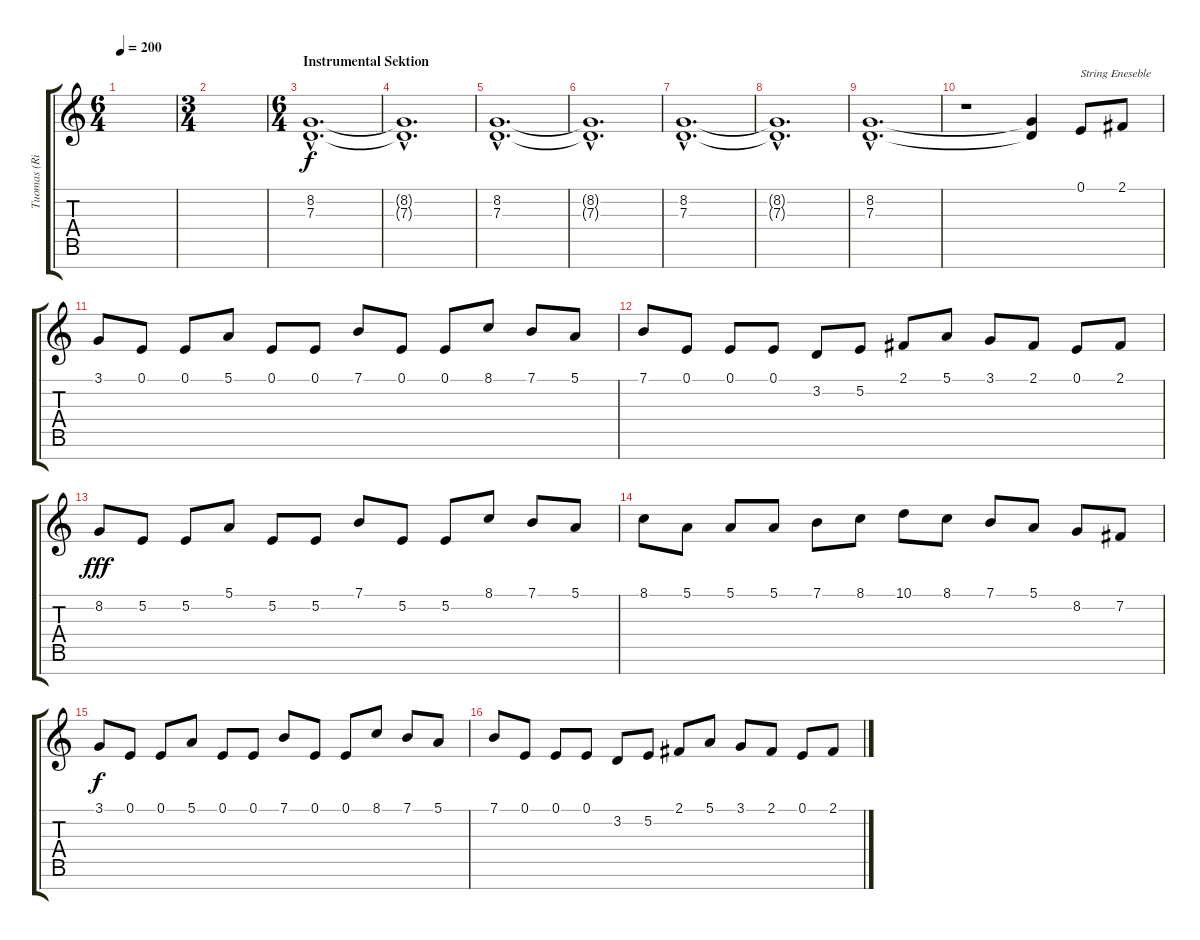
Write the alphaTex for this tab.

\track ("Tuomas (Right Hand)" "Tuomas (Ri") {instrument pad2warm}
\staff {score tabs}
\tuning (E4 B3 G3 D3 A2 E2 B1) {hide}
\ts (6 4)
\tempo 200
\clef g2
\ks c
|
\ts (3 4)
|
\ts (6 4)
\section ("" "Instrumental Sektion")
(8.2{hac} 7.3{hac}).1{d instrument pad2warm} |
(8.2{hac t} 7.3{hac t}).1{d} |
(8.2{hac} 7.3{hac}).1{d} |
(8.2{hac t} 7.3{hac t}).1{d} |
(8.2{hac} 7.3{hac}).1{d instrument pad2warm} |
(8.2{hac t} 7.3{hac t}).1{d} |
(8.2{hac} 7.3{hac}).1{d} |
r.1 (8.2{t} 7.3{t}).4 0.1.8{txt "String Eneseble" volume 15 instrument stringensemble1} 2.1.8 |
3.1.8 0.1.8 0.1.8 5.1.8 0.1.8 0.1.8 7.1.8 0.1.8 0.1.8 8.1.8 7.1.8 5.1.8 |
7.1.8 0.1.8 0.1.8 0.1.8 3.2.8 5.2.8 2.1.8 5.1.8 3.1.8 2.1.8 0.1.8 2.1.8 |
8.2.8{dy fff} 5.2.8 5.2.8 5.1.8 5.2.8 5.2.8 7.1.8 5.2.8 5.2.8 8.1.8 7.1.8 5.1.8 |
8.1.8 5.1.8 5.1.8 5.1.8 7.1.8 8.1.8 10.1.8 8.1.8 7.1.8 5.1.8 8.2.8 7.2.8 |
3.1.8{dy f} 0.1.8 0.1.8 5.1.8 0.1.8 0.1.8 7.1.8 0.1.8 0.1.8 8.1.8 7.1.8 5.1.8 |
7.1.8 0.1.8 0.1.8 0.1.8 3.2.8 5.2.8 2.1.8 5.1.8 3.1.8 2.1.8 0.1.8 2.1.8
